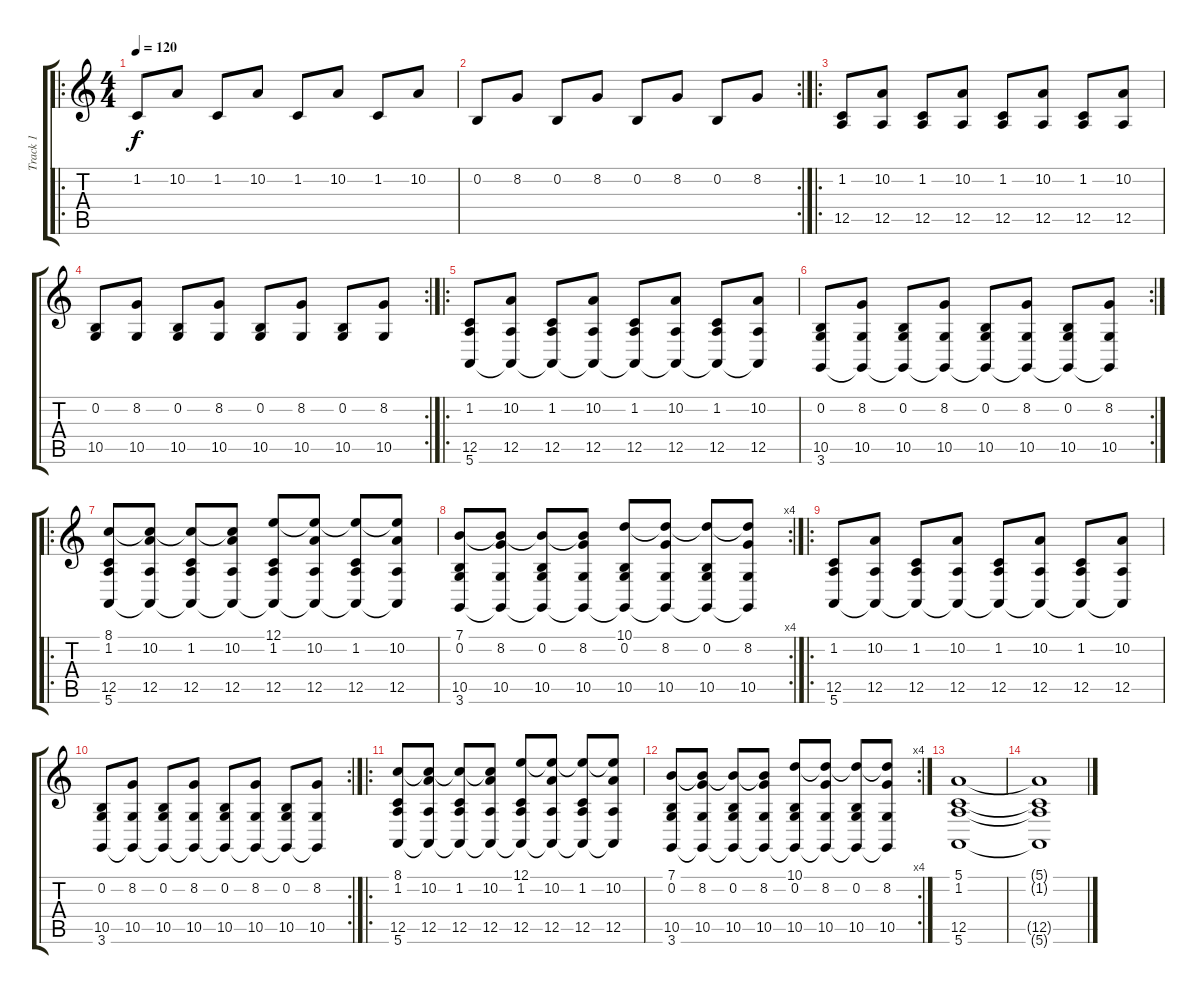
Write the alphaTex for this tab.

\track ("Track 1" "Track 1") {instrument voiceoohs}
\staff {score tabs}
\tuning (E4 B3 G3 D3 A2 E2) {hide}
\ro
\ts (4 4)
\tempo 120
\clef g2
\ks c
1.2.8{dy f instrument voiceoohs} 10.2.8 1.2.8 10.2.8 1.2.8 10.2.8 1.2.8 10.2.8 |
\rc 2
0.2.8 8.2.8 0.2.8 8.2.8 0.2.8 8.2.8 0.2.8 8.2.8 |
\ro
(1.2 12.5).8 (10.2 12.5).8 (1.2 12.5).8 (10.2 12.5).8 (1.2 12.5).8 (10.2 12.5).8 (1.2 12.5).8 (10.2 12.5).8 |
\rc 2
(0.2 10.5).8 (8.2 10.5).8 (0.2 10.5).8 (8.2 10.5).8 (0.2 10.5).8 (8.2 10.5).8 (0.2 10.5).8 (8.2 10.5).8 |
\ro
(1.2 12.5 5.6).8 (10.2 12.5 5.6{t}).8 (1.2 12.5 5.6{t}).8 (10.2 12.5 5.6{t}).8 (1.2 12.5 5.6{t}).8 (10.2 12.5 5.6{t}).8 (1.2 12.5 5.6{t}).8 (10.2 12.5 5.6{t}).8 |
\rc 2
(0.2 10.5 3.6).8 (8.2 10.5 3.6{t}).8 (0.2 10.5 3.6{t}).8 (8.2 10.5 3.6{t}).8 (0.2 10.5 3.6{t}).8 (8.2 10.5 3.6{t}).8 (0.2 10.5 3.6{t}).8 (8.2 10.5 3.6{t}).8 |
\ro
(8.1 1.2 12.5 5.6).8 (8.1{t} 10.2 12.5 5.6{t}).8 (8.1{t} 1.2 12.5 5.6{t}).8 (8.1{t} 10.2 12.5 5.6{t}).8 (12.1 1.2 12.5 5.6{t}).8 (12.1{t} 10.2 12.5 5.6{t}).8 (12.1{t} 1.2 12.5 5.6{t}).8 (12.1{t} 10.2 12.5 5.6{t}).8 |
\rc 4
(7.1 0.2 10.5 3.6).8 (7.1{t} 8.2 10.5 3.6{t}).8 (7.1{t} 0.2 10.5 3.6{t}).8 (7.1{t} 8.2 10.5 3.6{t}).8 (10.1 0.2 10.5 3.6{t}).8 (10.1{t} 8.2 10.5 3.6{t}).8 (10.1{t} 0.2 10.5 3.6{t}).8 (10.1{t} 8.2 10.5 3.6{t}).8 |
\ro
(1.2 12.5 5.6).8 (10.2 12.5 5.6{t}).8 (1.2 12.5 5.6{t}).8 (10.2 12.5 5.6{t}).8 (1.2 12.5 5.6{t}).8 (10.2 12.5 5.6{t}).8 (1.2 12.5 5.6{t}).8 (10.2 12.5 5.6{t}).8 |
\rc 2
(0.2 10.5 3.6).8 (8.2 10.5 3.6{t}).8 (0.2 10.5 3.6{t}).8 (8.2 10.5 3.6{t}).8 (0.2 10.5 3.6{t}).8 (8.2 10.5 3.6{t}).8 (0.2 10.5 3.6{t}).8 (8.2 10.5 3.6{t}).8 |
\ro
(8.1 1.2 12.5 5.6).8 (8.1{t} 10.2 12.5 5.6{t}).8 (8.1{t} 1.2 12.5 5.6{t}).8 (8.1{t} 10.2 12.5 5.6{t}).8 (12.1 1.2 12.5 5.6{t}).8 (12.1{t} 10.2 12.5 5.6{t}).8 (12.1{t} 1.2 12.5 5.6{t}).8 (12.1{t} 10.2 12.5 5.6{t}).8 |
\rc 4
(7.1 0.2 10.5 3.6).8 (7.1{t} 8.2 10.5 3.6{t}).8 (7.1{t} 0.2 10.5 3.6{t}).8 (7.1{t} 8.2 10.5 3.6{t}).8 (10.1 0.2 10.5 3.6{t}).8 (10.1{t} 8.2 10.5 3.6{t}).8 (10.1{t} 0.2 10.5 3.6{t}).8 (10.1{t} 8.2 10.5 3.6{t}).8 |
(5.1 1.2 12.5 5.6).1{volume 0} |
(5.1{t} 1.2{t} 12.5{t} 5.6{t}).1
